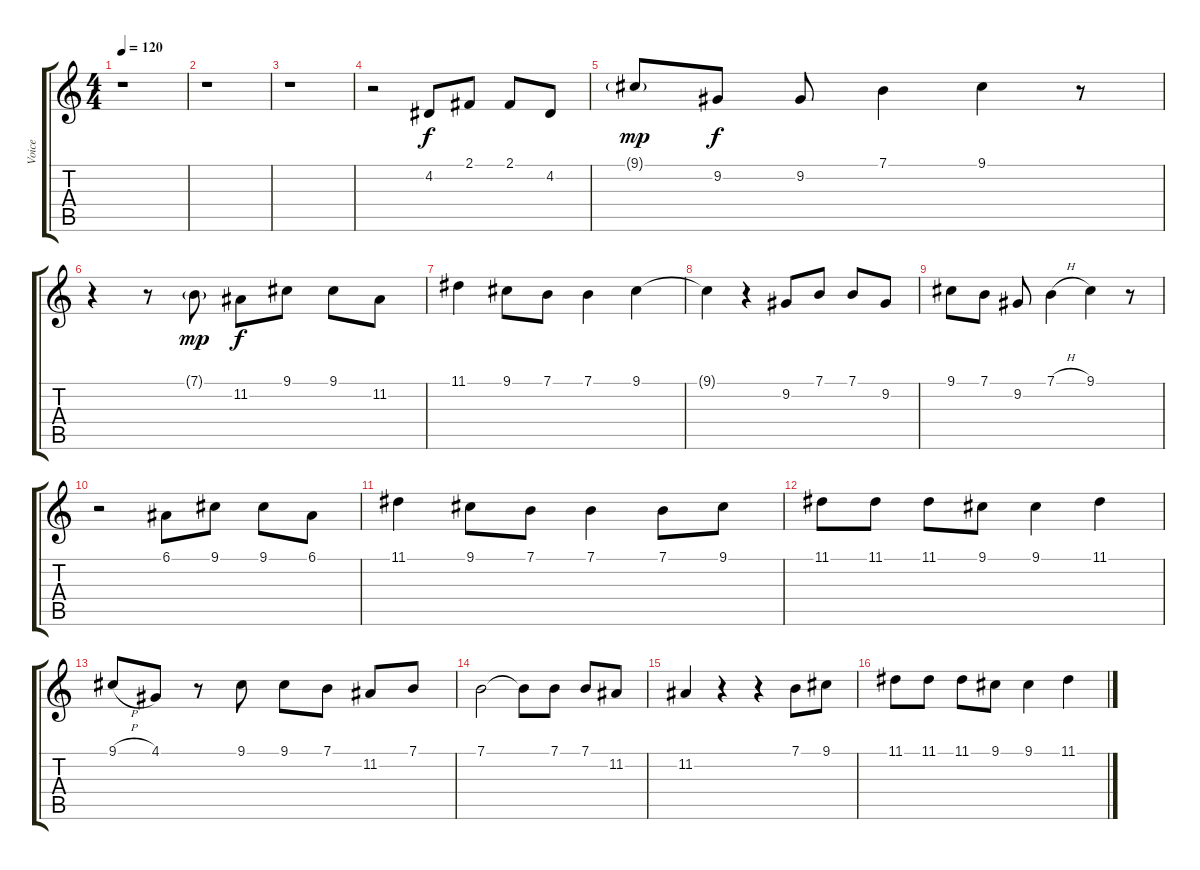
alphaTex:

\track ("Voice" "Voice") {instrument lead2sawtooth}
\staff {score tabs}
\tuning (E4 B3 G3 D3 A2 E2) {hide}
\ts (4 4)
\tempo 120
\clef g2
\ks c
r.1{dy f} |
r.1 |
r.1 |
r.2 4.2.8 2.1.8 2.1.8 4.2.8 |
9.1{g}.8{dy mp} 9.2.8{dy f} 9.2.8 7.1.4 9.1.4 r.8 |
r.4 r.8 7.1{g}.8{dy mp} 11.2.8{dy f} 9.1.8 9.1.8 11.2.8 |
11.1.4 9.1.8 7.1.8 7.1.4 9.1.4 |
9.1{t}.4 r.4 9.2.8 7.1.8 7.1.8 9.2.8 |
9.1.8 7.1.8 9.2.8 7.1{h}.4 9.1.4 r.8 |
r.2 6.1.8 9.1.8 9.1.8 6.1.8 |
11.1.4 9.1.8 7.1.8 7.1.4 7.1.8 9.1.8 |
11.1.8 11.1.8 11.1.8 9.1.8 9.1.4 11.1.4 |
9.1{h}.8 4.1.8 r.8 9.1.8 9.1.8 7.1.8 11.2.8 7.1.8 |
7.1.2 7.1{t}.8 7.1.8 7.1.8 11.2.8 |
11.2.4 r.4 r.4 7.1.8 9.1.8 |
11.1.8 11.1.8 11.1.8 9.1.8 9.1.4 11.1.4
